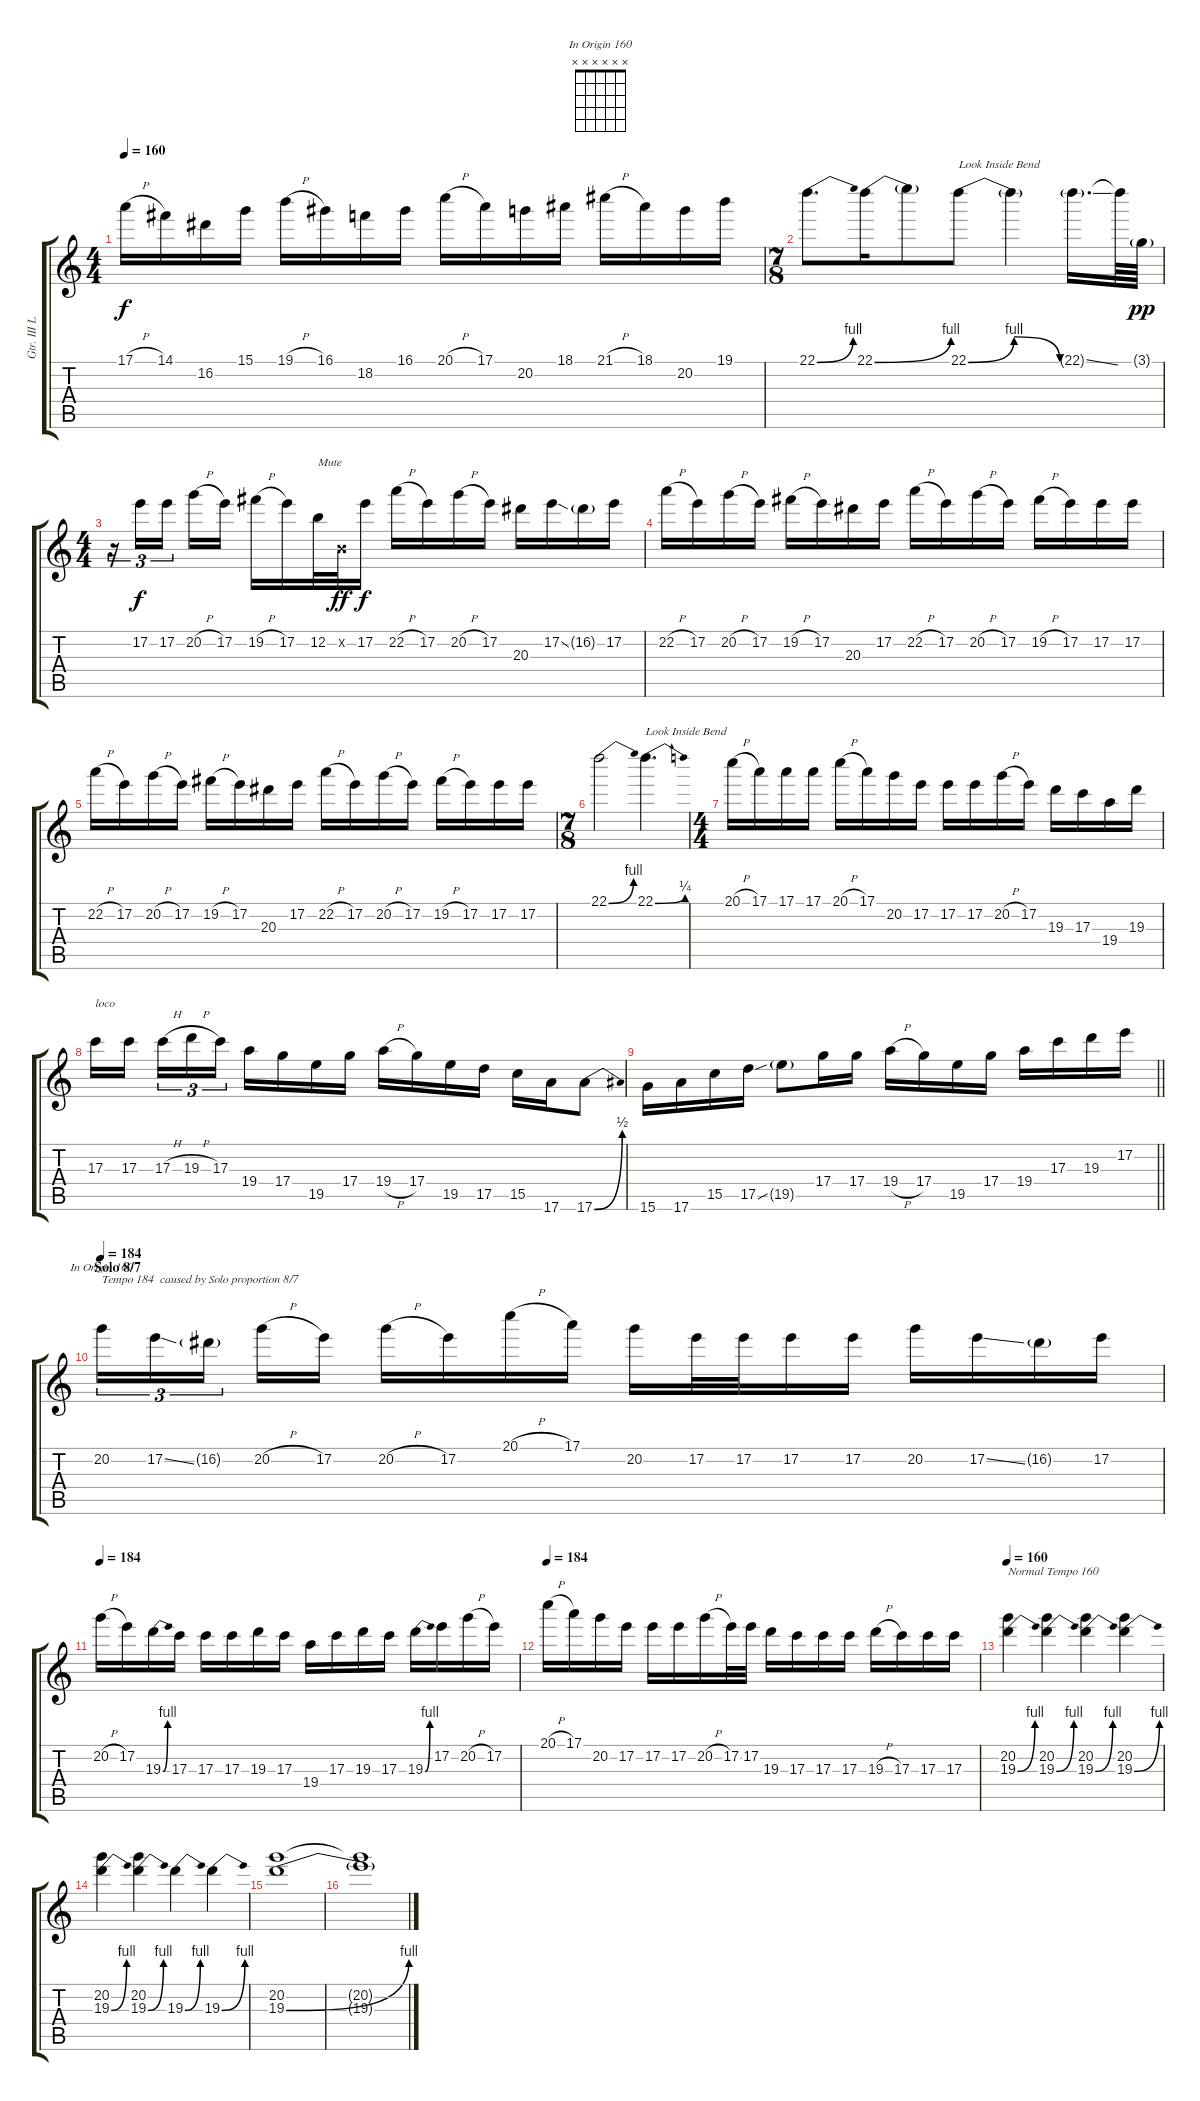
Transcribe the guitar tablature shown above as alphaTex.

\track ("Gtr. III Lead" "Gtr. III L") {instrument overdrivenguitar}
\staff {score tabs}
\tuning (E4 B3 G3 D3 A2 E2) {hide}
\chord ("In Origin 160" x x x x x x)
\ts (4 4)
\tempo 160
\clef g2
\ks c
17.1{h}.16{dy f} 14.1.16 16.2.16 15.1.16 19.1{h}.16 16.1.16 18.2.16 16.1.16 20.1{h}.16 17.1.16 20.2.16 18.1.16 21.1{h}.16 18.1.16 20.2.16 19.1.16 |
\ts (7 8)
22.1{be (bend 0 0 60 4)}.8{d} 22.1{be (bend 0 0 60 4)}.16 22.1{t}.8 22.1{be (bendrelease 0 0 6 4 54 4 60 0)}.8{txt "Look Inside Bend"} 22.1{t}.4 22.1{ss g}.16{d} 22.1{t}.64 3.1{g}.64{dy pp} |
\ts (4 4)
r.16{tu (3 2)} 17.2.16{tu (3 2) dy f} 17.2.16{tu (3 2) beam splitsecondary} 20.2{h}.16 17.2.16 19.2{h}.16 17.2.16 12.2.32{txt "Mute"} 0.2{x}.32{dy ff} 17.2.16{dy f} 22.2{h}.16 17.2.16 20.2{h}.16 17.2.16 20.3.16 17.2{ss}.16 16.2{g}.16 17.2.16 |
22.2{h}.16 17.2.16 20.2{h}.16 17.2.16 19.2{h}.16 17.2.16 20.3.16 17.2.16 22.2{h}.16 17.2.16 20.2{h}.16 17.2.16 19.2{h}.16 17.2.16 17.2.16 17.2.16 |
22.2{h}.16 17.2.16 20.2{h}.16 17.2.16 19.2{h}.16 17.2.16 20.3.16 17.2.16 22.2{h}.16 17.2.16 20.2{h}.16 17.2.16 19.2{h}.16 17.2.16 17.2.16 17.2.16 |
\ts (7 8)
22.1{be (bend 0 0 60 4)}.2 22.1{be (bend 0 0 60 1)}.4{d txt "Look Inside Bend"} |
\ts (4 4)
20.1{h}.16 17.1.16 17.1.16 17.1.16 20.1{h}.16 17.1.16 20.2.16 17.2.16 17.2.16 17.2.16 20.2{h}.16 17.2.16 19.3.16 17.3.16 19.4.16 19.3.16 |
17.3.16{txt "loco"} 17.3.16{beam splitsecondary} 17.3{h}.16{tu (3 2)} 19.3{h}.16{tu (3 2)} 17.3.16{tu (3 2)} 19.4.16 17.4.16 19.5.16 17.4.16 19.4{h}.16 17.4.16 19.5.16 17.5.16 15.5.16 17.6.16 17.6{be (bend 0 0 60 2)}.8 |
\barLineRight lightlight
15.6.16 17.6.16 15.5.16 17.5{ss}.16 19.5{g}.8 17.4.16 17.4.16 19.4{h}.16 17.4.16 19.5.16 17.4.16 19.4.16 17.3.16 19.3.16 17.2.16 |
\section ("" "Solo 8/7")
\tempo 184
20.2.16{tu (3 2) ch "In Origin 160" txt "Tempo 184  caused by Solo proportion 8/7"} 17.2{ss}.16{tu (3 2)} 16.2{g}.16{tu (3 2) beam splitsecondary} 20.2{h}.16 17.2.16 20.2{h}.16 17.2.16 20.1{h}.16 17.1.16 20.2.16 17.2.32 17.2.32 17.2.16 17.2.16 20.2.16 17.2{ss}.16 16.2{g}.16 17.2.16 |
\tempo 184
20.2{h}.16 17.2.16 19.3{be (bend 0 0 60 4)}.16 17.3.16 17.3.16 17.3.16 19.3.16 17.3.16 19.4.16 17.3.16 19.3.16 17.3.16 19.3{be (bend 0 0 60 4)}.16 17.2.16 20.2{h}.16 17.2.16 |
\tempo 184
20.1{h}.16 17.1.16 20.2.16 17.2.16 17.2.16 17.2.16 20.2{h}.16 17.2.32 17.2.32 19.3.16 17.3.16 17.3.16 17.3.16 19.3{h}.16 17.3.16 17.3.16 17.3.16 |
\tempo 160
(20.2 19.3{be (bend 0 0 60 4)}).4{txt "Normal Tempo 160"} (20.2 19.3{be (bend 0 0 60 4)}).4 (20.2 19.3{be (bend 0 0 60 4)}).4 (20.2 19.3{be (bend 0 0 60 4)}).4 |
(20.2 19.3{be (bend 0 0 60 4)}).4 (20.2 19.3{be (bend 0 0 60 4)}).4 19.3{be (bend 0 0 60 4)}.4 19.3{be (bend 0 0 60 4)}.4 |
(20.2 19.3{be (bend 0 0 60 4)}).1 |
(20.2{t} 19.3{t}).1
